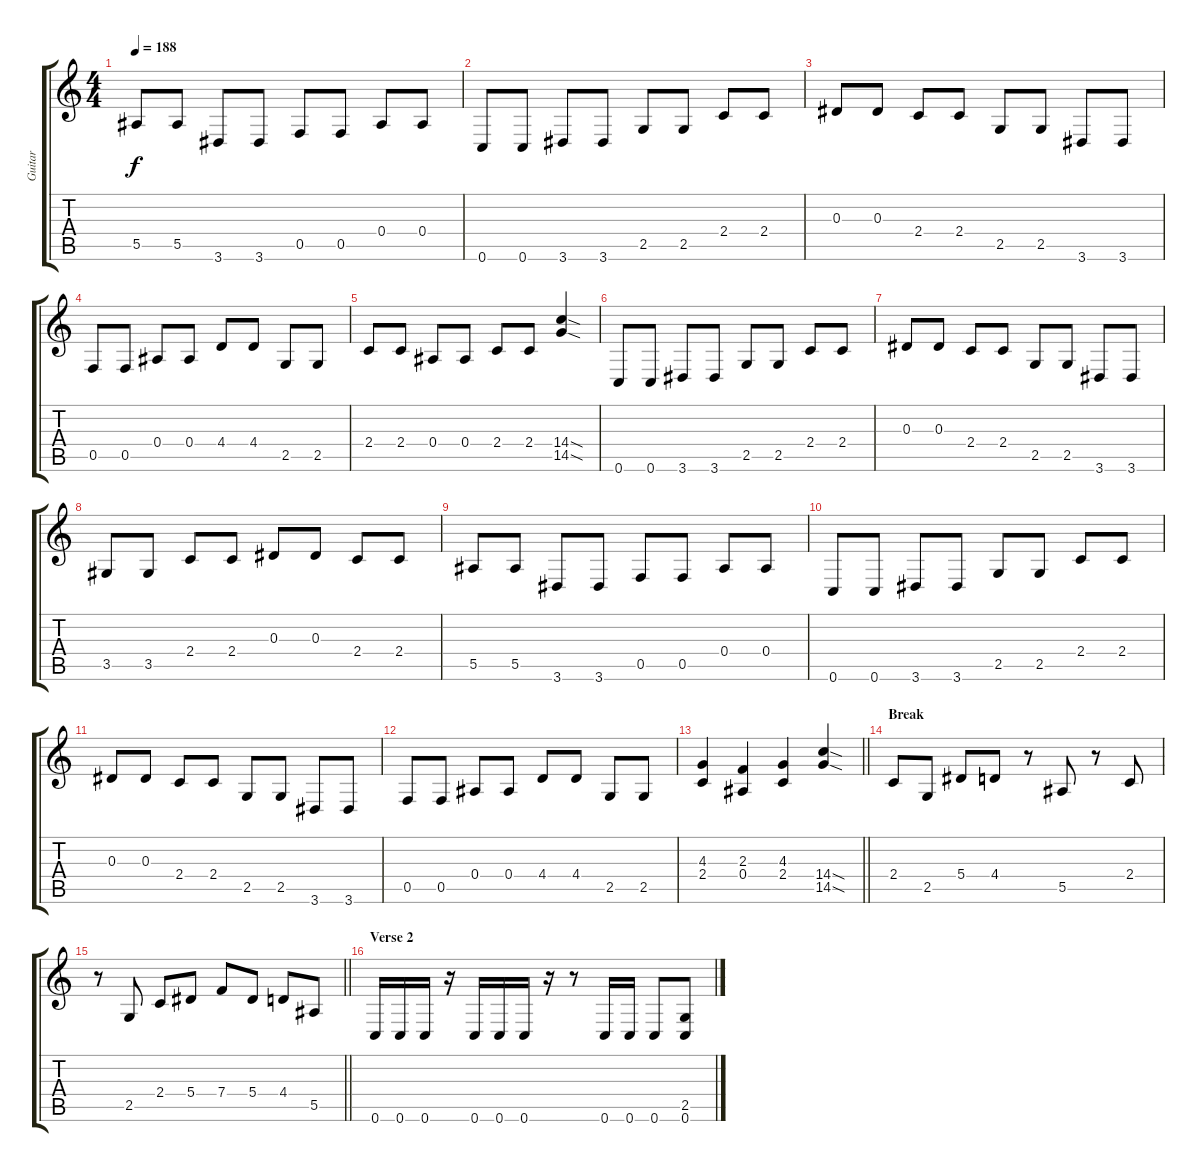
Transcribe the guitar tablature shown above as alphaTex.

\track ("Guitar" "Guitar") {instrument distortionguitar}
\staff {score tabs}
\tuning (C4 G3 Eb3 Bb2 F2 C2) {hide}
\ts (4 4)
\tempo 188
\clef g2
\ks c
5.5.8{dy f} 5.5.8 3.6.8 3.6.8 0.5.8 0.5.8 0.4.8 0.4.8 |
0.6.8 0.6.8 3.6.8 3.6.8 2.5.8 2.5.8 2.4.8 2.4.8 |
0.3.8 0.3.8 2.4.8 2.4.8 2.5.8 2.5.8 3.6.8 3.6.8 |
0.5.8 0.5.8 0.4.8 0.4.8 4.4.8 4.4.8 2.5.8 2.5.8 |
2.4.8 2.4.8 0.4.8 0.4.8 2.4.8 2.4.8 (14.4{sod} 14.5{sod}).4 |
0.6.8 0.6.8 3.6.8 3.6.8 2.5.8 2.5.8 2.4.8 2.4.8 |
0.3.8 0.3.8 2.4.8 2.4.8 2.5.8 2.5.8 3.6.8 3.6.8 |
3.5.8 3.5.8 2.4.8 2.4.8 0.3.8 0.3.8 2.4.8 2.4.8 |
5.5.8 5.5.8 3.6.8 3.6.8 0.5.8 0.5.8 0.4.8 0.4.8 |
0.6.8 0.6.8 3.6.8 3.6.8 2.5.8 2.5.8 2.4.8 2.4.8 |
0.3.8 0.3.8 2.4.8 2.4.8 2.5.8 2.5.8 3.6.8 3.6.8 |
0.5.8 0.5.8 0.4.8 0.4.8 4.4.8 4.4.8 2.5.8 2.5.8 |
\barLineRight lightlight
(4.3 2.4).4 (2.3 0.4).4 (4.3 2.4).4 (14.4{sod} 14.5{sod}).4 |
\section ("" "Break")
2.4.8 2.5.8 5.4.8 4.4.8 r.8 5.5.8 r.8 2.4.8 |
\barLineRight lightlight
r.8 2.5.8 2.4.8 5.4.8 7.4.8 5.4.8 4.4.8 5.5.8 |
\section ("" "Verse 2")
0.6.16 0.6.16 0.6.16 r.16 0.6.16 0.6.16 0.6.16 r.16 r.8 0.6.16 0.6.16 0.6.8 (2.5 0.6).8
